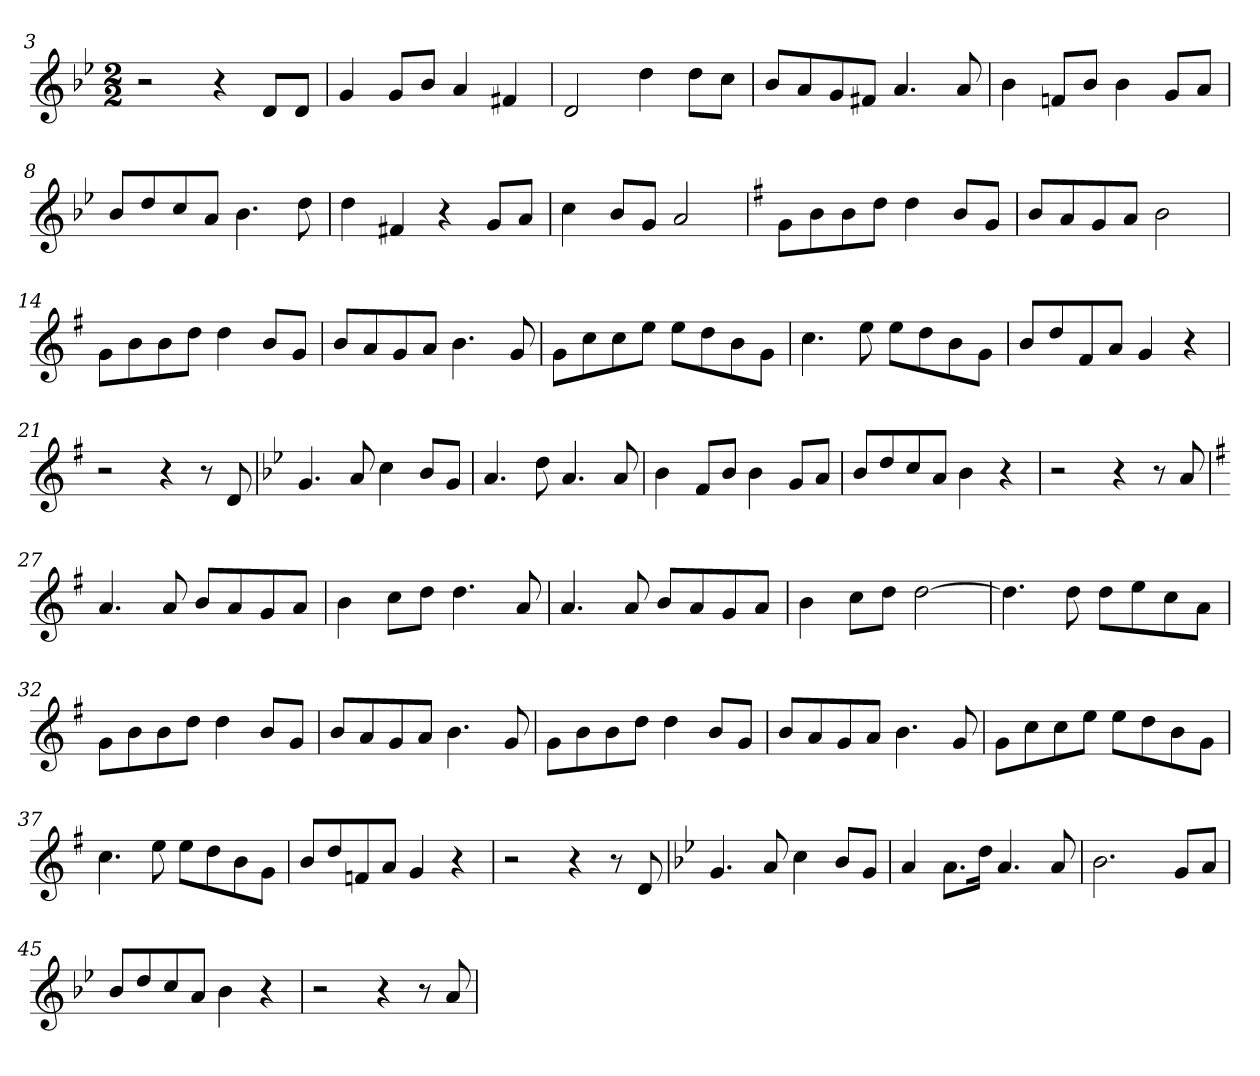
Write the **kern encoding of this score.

**kern
*part1
*staff1
*clefG2
*k[b-e-]
*M2/2
=3
2r
4r
8d/L
8d/J
=4
4g
8g/L
8b-/J
4a
4f#X
=5
2d
4dd
8dd\L
8cc\J
=6
8b-/L
8a/
8g/
8f#X/J
4.a
8a
=7
4b-
8fn/L
8b-/J
4b-
8g/L
8a/J
=8
8b-/L
8dd/
8cc/
8a/J
4.b-
8dd
=9
4dd
4f#X
4r
8g/L
8a/J
=10
4cc
8b-/L
8g/J
2a
=12
*k[f#]
8g\L
8b\
8b\
8dd\J
4dd
8b/L
8g/J
=13
8b/L
8a/
8g/
8a/J
2b
=14
8g\L
8b\
8b\
8dd\J
4dd
8b/L
8g/J
=15
8b/L
8a/
8g/
8a/J
4.b
8g
=16
8g\L
8cc\
8cc\
8ee\J
8ee\L
8dd\
8b\
8g\J
=17
4.cc
8ee
8ee\L
8dd\
8b\
8g\J
=18
8b/L
8dd/
8f#/
8a/J
4g
4r
=21
2r
4r
8r
8d
=22
*k[b-e-]
4.g
8a
4cc
8b-/L
8g/J
=23
4.a
8dd
4.a
8a
=24
4b-
8f/L
8b-/J
4b-
8g/L
8a/J
=25
8b-/L
8dd/
8cc/
8a/J
4b-
4r
=26
2r
4r
8r
8a
=27
*k[f#]
4.a
8a
8b/L
8a/
8g/
8a/J
=28
4b
8cc\L
8dd\J
4.dd
8a
=29
4.a
8a
8b/L
8a/
8g/
8a/J
=30
4b
8cc\L
8dd\J
[2dd
=31
4.dd]
8dd
8dd\L
8ee\
8cc\
8a\J
=32
8g\L
8b\
8b\
8dd\J
4dd
8b/L
8g/J
=33
8b/L
8a/
8g/
8a/J
4.b
8g
=34
8g\L
8b\
8b\
8dd\J
4dd
8b/L
8g/J
=35
8b/L
8a/
8g/
8a/J
4.b
8g
=36
8g\L
8cc\
8cc\
8ee\J
8ee\L
8dd\
8b\
8g\J
=37
4.cc
8ee
8ee\L
8dd\
8b\
8g\J
=38
8b/L
8dd/
8fn/
8a/J
4g
4r
=41
2r
4r
8r
8d
=42
*k[b-e-]
4.g
8a
4cc
8b-/L
8g/J
=43
4a
8.a\L
16dd\Jk
4.a
8a
=44
2.b-
8g/L
8a/J
=45
8b-/L
8dd/
8cc/
8a/J
4b-
4r
=46
2r
4r
8r
8a
=
*-
